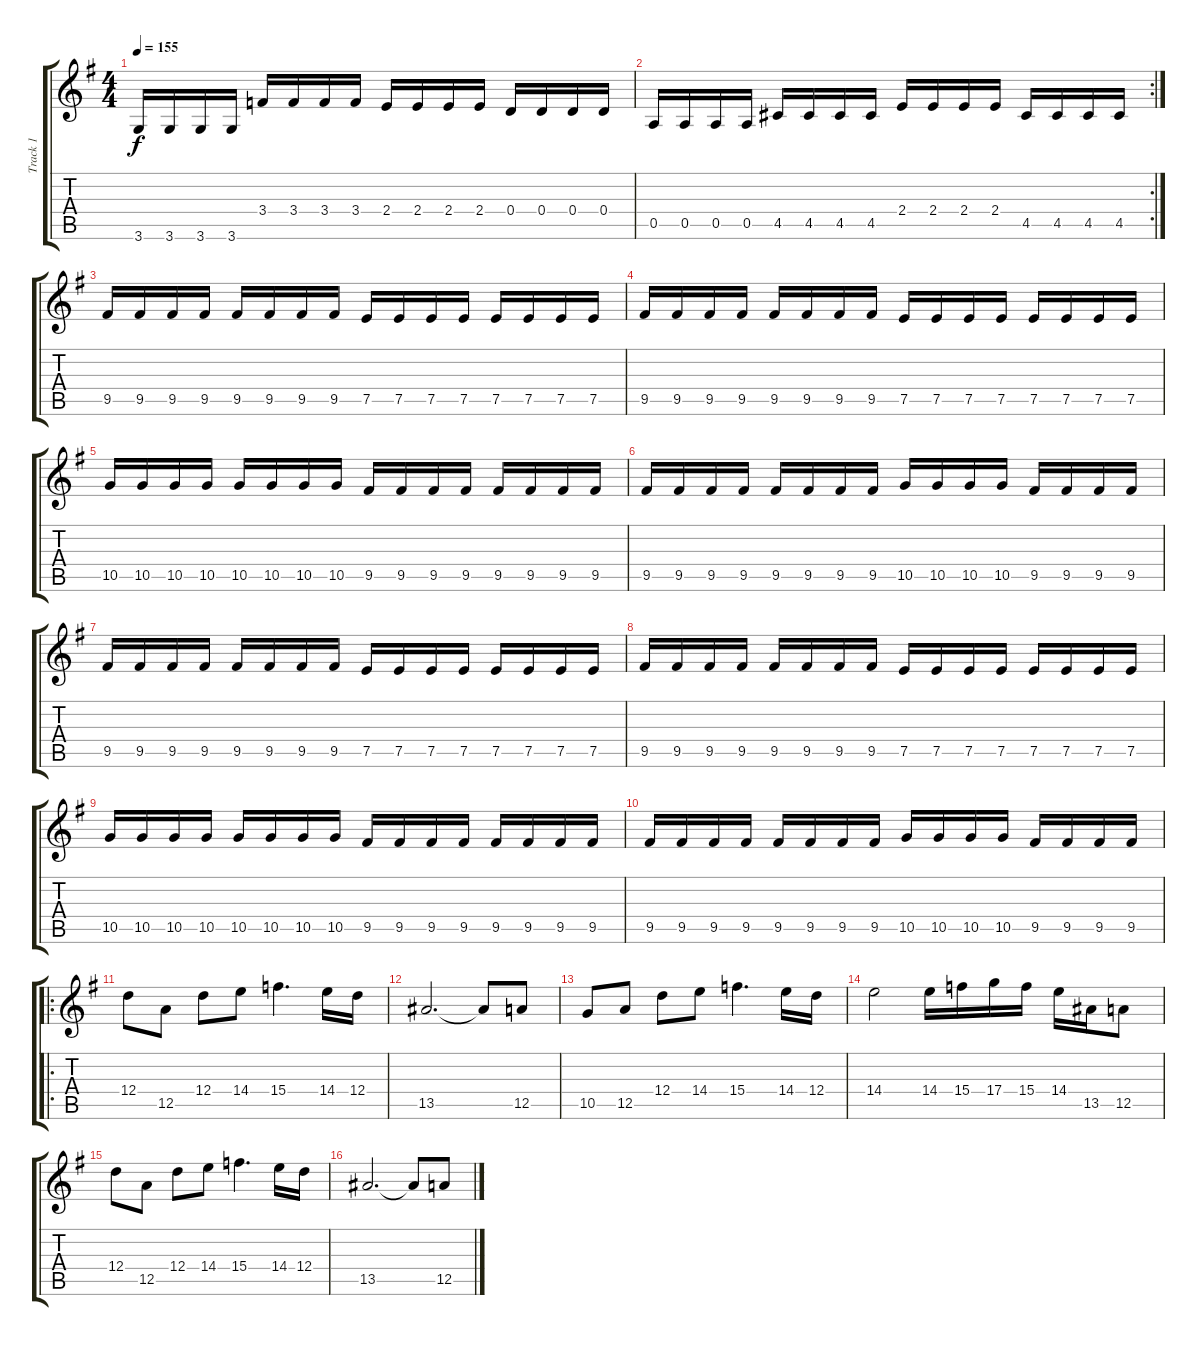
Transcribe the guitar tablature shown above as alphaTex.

\track ("Track 1" "Track 1") {instrument distortionguitar}
\staff {score tabs}
\tuning (E4 B3 G3 D3 A2 E2) {hide}
\ts (4 4)
\tempo 155
\clef g2
\ks eminor
3.6.16{dy f} 3.6.16 3.6.16 3.6.16 3.4.16 3.4.16 3.4.16 3.4.16 2.4.16 2.4.16 2.4.16 2.4.16 0.4.16 0.4.16 0.4.16 0.4.16 |
\rc 2
0.5.16 0.5.16 0.5.16 0.5.16 4.5.16 4.5.16 4.5.16 4.5.16 2.4.16 2.4.16 2.4.16 2.4.16 4.5.16 4.5.16 4.5.16 4.5.16 |
9.5.16 9.5.16 9.5.16 9.5.16 9.5.16 9.5.16 9.5.16 9.5.16 7.5.16 7.5.16 7.5.16 7.5.16 7.5.16 7.5.16 7.5.16 7.5.16 |
9.5.16 9.5.16 9.5.16 9.5.16 9.5.16 9.5.16 9.5.16 9.5.16 7.5.16 7.5.16 7.5.16 7.5.16 7.5.16 7.5.16 7.5.16 7.5.16 |
10.5.16 10.5.16 10.5.16 10.5.16 10.5.16 10.5.16 10.5.16 10.5.16 9.5.16 9.5.16 9.5.16 9.5.16 9.5.16 9.5.16 9.5.16 9.5.16 |
9.5.16 9.5.16 9.5.16 9.5.16 9.5.16 9.5.16 9.5.16 9.5.16 10.5.16 10.5.16 10.5.16 10.5.16 9.5.16 9.5.16 9.5.16 9.5.16 |
9.5.16 9.5.16 9.5.16 9.5.16 9.5.16 9.5.16 9.5.16 9.5.16 7.5.16 7.5.16 7.5.16 7.5.16 7.5.16 7.5.16 7.5.16 7.5.16 |
9.5.16 9.5.16 9.5.16 9.5.16 9.5.16 9.5.16 9.5.16 9.5.16 7.5.16 7.5.16 7.5.16 7.5.16 7.5.16 7.5.16 7.5.16 7.5.16 |
10.5.16 10.5.16 10.5.16 10.5.16 10.5.16 10.5.16 10.5.16 10.5.16 9.5.16 9.5.16 9.5.16 9.5.16 9.5.16 9.5.16 9.5.16 9.5.16 |
9.5.16 9.5.16 9.5.16 9.5.16 9.5.16 9.5.16 9.5.16 9.5.16 10.5.16 10.5.16 10.5.16 10.5.16 9.5.16 9.5.16 9.5.16 9.5.16 |
\ro
12.4.8 12.5.8 12.4.8 14.4.8 15.4.4{d} 14.4.16 12.4.16 |
13.5.2{d} 13.5{t}.8 12.5.8 |
10.5.8 12.5.8 12.4.8 14.4.8 15.4.4{d} 14.4.16 12.4.16 |
14.4.2 14.4.16 15.4.16 17.4.16 15.4.16 14.4.16 13.5.16 12.5.8 |
12.4.8 12.5.8 12.4.8 14.4.8 15.4.4{d} 14.4.16 12.4.16 |
13.5.2{d} 13.5{t}.8 12.5.8
